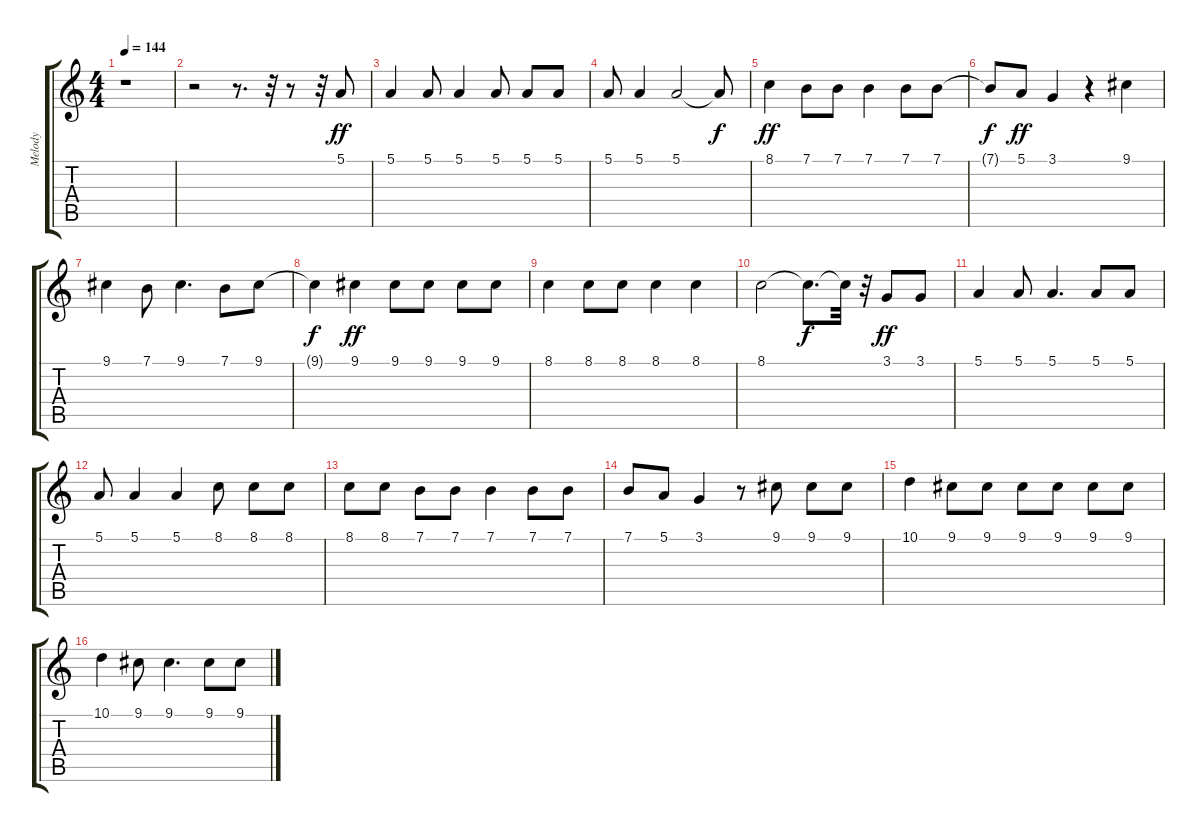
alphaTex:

\track ("Melody " "Melody ") {instrument harmonica}
\staff {score tabs}
\tuning (E4 B3 G3 D3 A2 E2) {hide}
\ts (4 4)
\tempo 144
\clef g2
\ks c
r.1{dy ff} |
r.2 r.8{d} r.32 r.8 r.32 5.1.8 |
5.1.4 5.1.8 5.1.4 5.1.8 5.1.8 5.1.8 |
5.1.8 5.1.4 5.1.2 5.1{t}.8{dy f} |
8.1.4{dy ff} 7.1.8 7.1.8 7.1.4 7.1.8 7.1.8 |
7.1{t}.8{dy f} 5.1.8{dy ff} 3.1.4 r.4 9.1.4 |
9.1.4 7.1.8 9.1.4{d} 7.1.8 9.1.8 |
9.1{t}.4{dy f} 9.1.4{dy ff} 9.1.8 9.1.8 9.1.8 9.1.8 |
8.1.4 8.1.8 8.1.8 8.1.4 8.1.4 |
8.1.2 8.1{t}.8{d dy f} 8.1{t}.32 r.32 3.1.8{dy ff} 3.1.8 |
5.1.4 5.1.8 5.1.4{d} 5.1.8 5.1.8 |
5.1.8 5.1.4 5.1.4 8.1.8 8.1.8 8.1.8 |
8.1.8 8.1.8 7.1.8 7.1.8 7.1.4 7.1.8 7.1.8 |
7.1.8 5.1.8 3.1.4 r.8 9.1.8 9.1.8 9.1.8 |
10.1.4 9.1.8 9.1.8 9.1.8 9.1.8 9.1.8 9.1.8 |
10.1.4 9.1.8 9.1.4{d} 9.1.8 9.1.8
